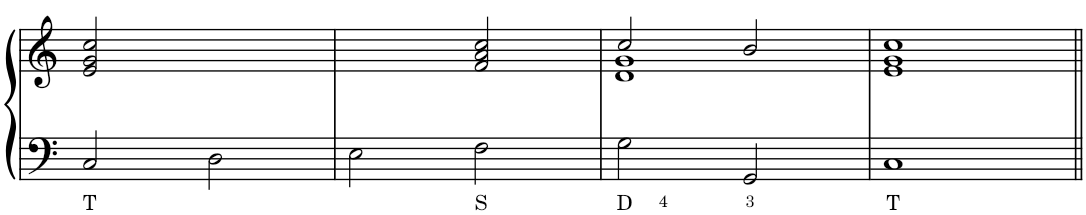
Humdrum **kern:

**kern	**text	**text	**kern
*part1	*part1	*part1	*part1
*staff2	*staff2	*staff2	*staff1
*I"Klavier	*	*	*
*I'Klav.	*	*	*
!!LO:PB:g=z
*clefF4	*	*	*clefG2
*k[]	*	*	*k[]
*M2/2	*	*	*M2/2
*met(c|)	*	*	*met(c|)
=5	=5	=5	=5
!	!LO:LY:b	!	!
2C/	T	.	2e/ 2g/ 2cc/
2D\	.	.	2ryy
=6	=6	=6	=6
2E\	.	.	2ryy
!	!LO:LY:b	!	!
2F\	S	.	2f/ 2a/ 2cc/
=7	=7	=7	=7
!	!LO:LY:b	!LO:LY:b	!
*	*	*	*^
2G\	D	4	2cc/	1d 1g
!	!	!LO:LY:b	!	!
2GG/	.	3	2b/	.
*	*	*	*v	*v
=8	=8	=8	=8
!	!LO:LY:b	!	!
1C	T	.	1e 1g 1cc
=||	=||	=||	=||
*-	*-	*-	*-
